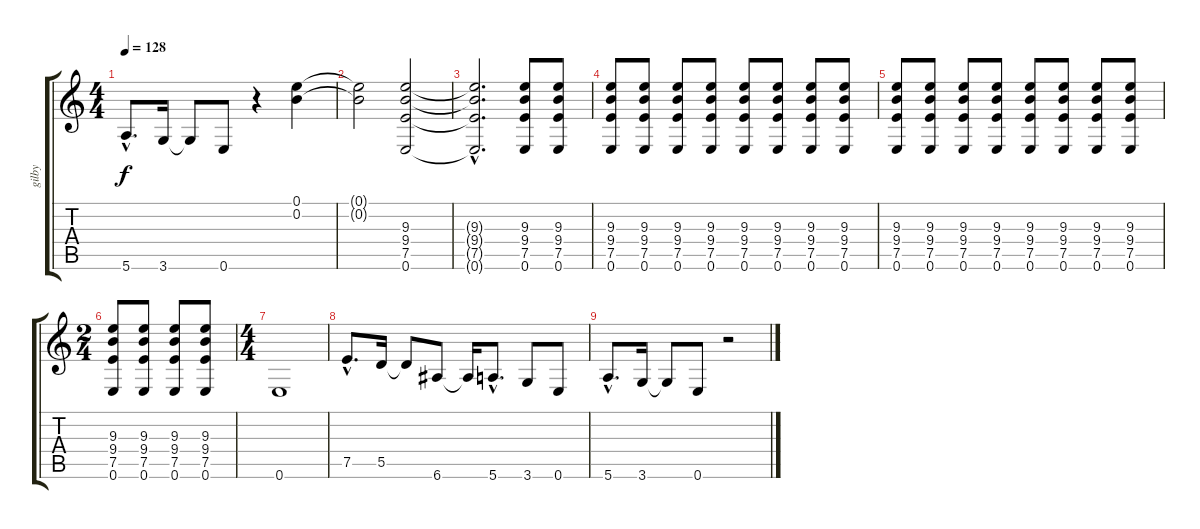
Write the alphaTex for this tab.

\track ("gilby" "gilby") {instrument overdrivenguitar}
\staff {score tabs}
\tuning (E4 B3 G3 D3 A2 E2) {hide}
\ts (4 4)
\tempo 128
\clef g2
\ks c
5.6{hac}.8{d dy f} 3.6.16 3.6{t}.8 0.6.8 r.4 (0.1 0.2).4 |
(0.1{t} 0.2{t}).2 (9.3 9.4 7.5 0.6).2 |
(9.3{hac t} 9.4{hac t} 7.5{hac t} 0.6{hac t}).2{d} (9.3 9.4 7.5 0.6).8 (9.3 9.4 7.5 0.6).8 |
(9.3 9.4 7.5 0.6).8 (9.3 9.4 7.5 0.6).8 (9.3 9.4 7.5 0.6).8 (9.3 9.4 7.5 0.6).8 (9.3 9.4 7.5 0.6).8 (9.3 9.4 7.5 0.6).8 (9.3 9.4 7.5 0.6).8 (9.3 9.4 7.5 0.6).8 |
(9.3 9.4 7.5 0.6).8 (9.3 9.4 7.5 0.6).8 (9.3 9.4 7.5 0.6).8 (9.3 9.4 7.5 0.6).8 (9.3 9.4 7.5 0.6).8 (9.3 9.4 7.5 0.6).8 (9.3 9.4 7.5 0.6).8 (9.3 9.4 7.5 0.6).8 |
\ts (2 4)
(9.3 9.4 7.5 0.6).8 (9.3 9.4 7.5 0.6).8 (9.3 9.4 7.5 0.6).8 (9.3 9.4 7.5 0.6).8 |
\ts (4 4)
0.6.1 |
7.5{hac}.8{d} 5.5.16 5.5{t}.8 6.6.8 6.6{t}.16 5.6{hac}.8{d} 3.6.8 0.6.8 |
5.6{hac}.8{d} 3.6.16 3.6{t}.8 0.6.8 r.2
